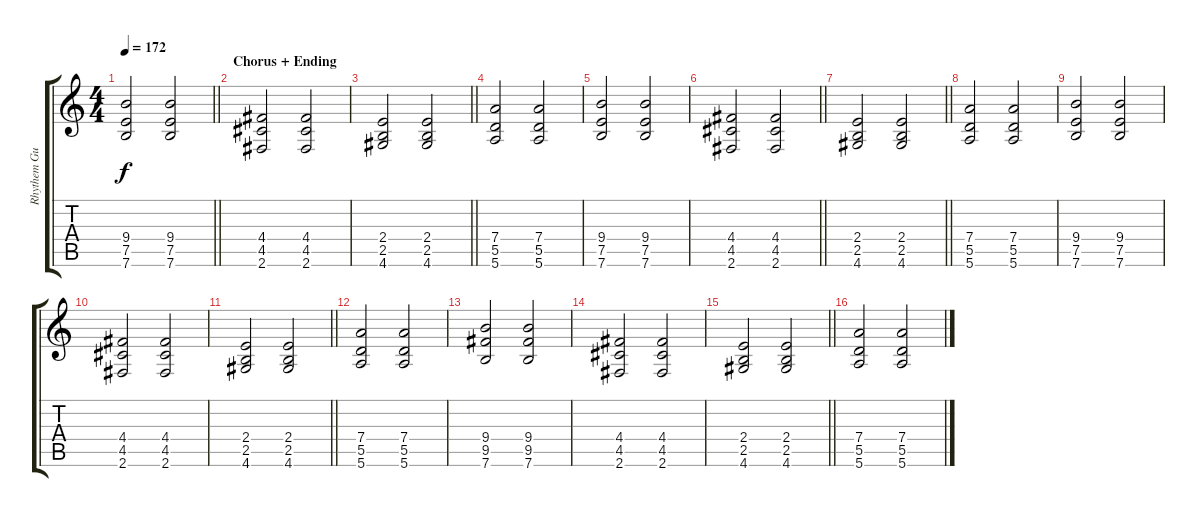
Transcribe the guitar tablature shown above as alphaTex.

\track ("Rhythem Guitar" "Rhythem Gu") {instrument distortionguitar}
\staff {score tabs}
\tuning (E4 B3 G3 D3 A2 E2) {hide}
\ts (4 4)
\tempo 172
\clef g2
\barLineRight lightlight
\ks c
(9.4 7.5 7.6).2{dy f} (9.4 7.5 7.6).2 |
\section ("" "Chorus + Ending")
(4.4 4.5 2.6).2 (4.4 4.5 2.6).2 |
\barLineRight lightlight
(2.4 2.5 4.6).2 (2.4 2.5 4.6).2 |
(7.4 5.5 5.6).2 (7.4 5.5 5.6).2 |
(9.4 7.5 7.6).2 (9.4 7.5 7.6).2 |
\barLineRight lightlight
(4.4 4.5 2.6).2 (4.4 4.5 2.6).2 |
\barLineRight lightlight
(2.4 2.5 4.6).2 (2.4 2.5 4.6).2 |
(7.4 5.5 5.6).2 (7.4 5.5 5.6).2 |
(9.4 7.5 7.6).2 (9.4 7.5 7.6).2 |
(4.4 4.5 2.6).2 (4.4 4.5 2.6).2 |
\barLineRight lightlight
(2.4 2.5 4.6).2 (2.4 2.5 4.6).2 |
(7.4 5.5 5.6).2 (7.4 5.5 5.6).2 |
(9.4 9.5 7.6).2 (9.4 9.5 7.6).2 |
(4.4 4.5 2.6).2 (4.4 4.5 2.6).2 |
\barLineRight lightlight
(2.4 2.5 4.6).2 (2.4 2.5 4.6).2 |
(7.4 5.5 5.6).2 (7.4 5.5 5.6).2
